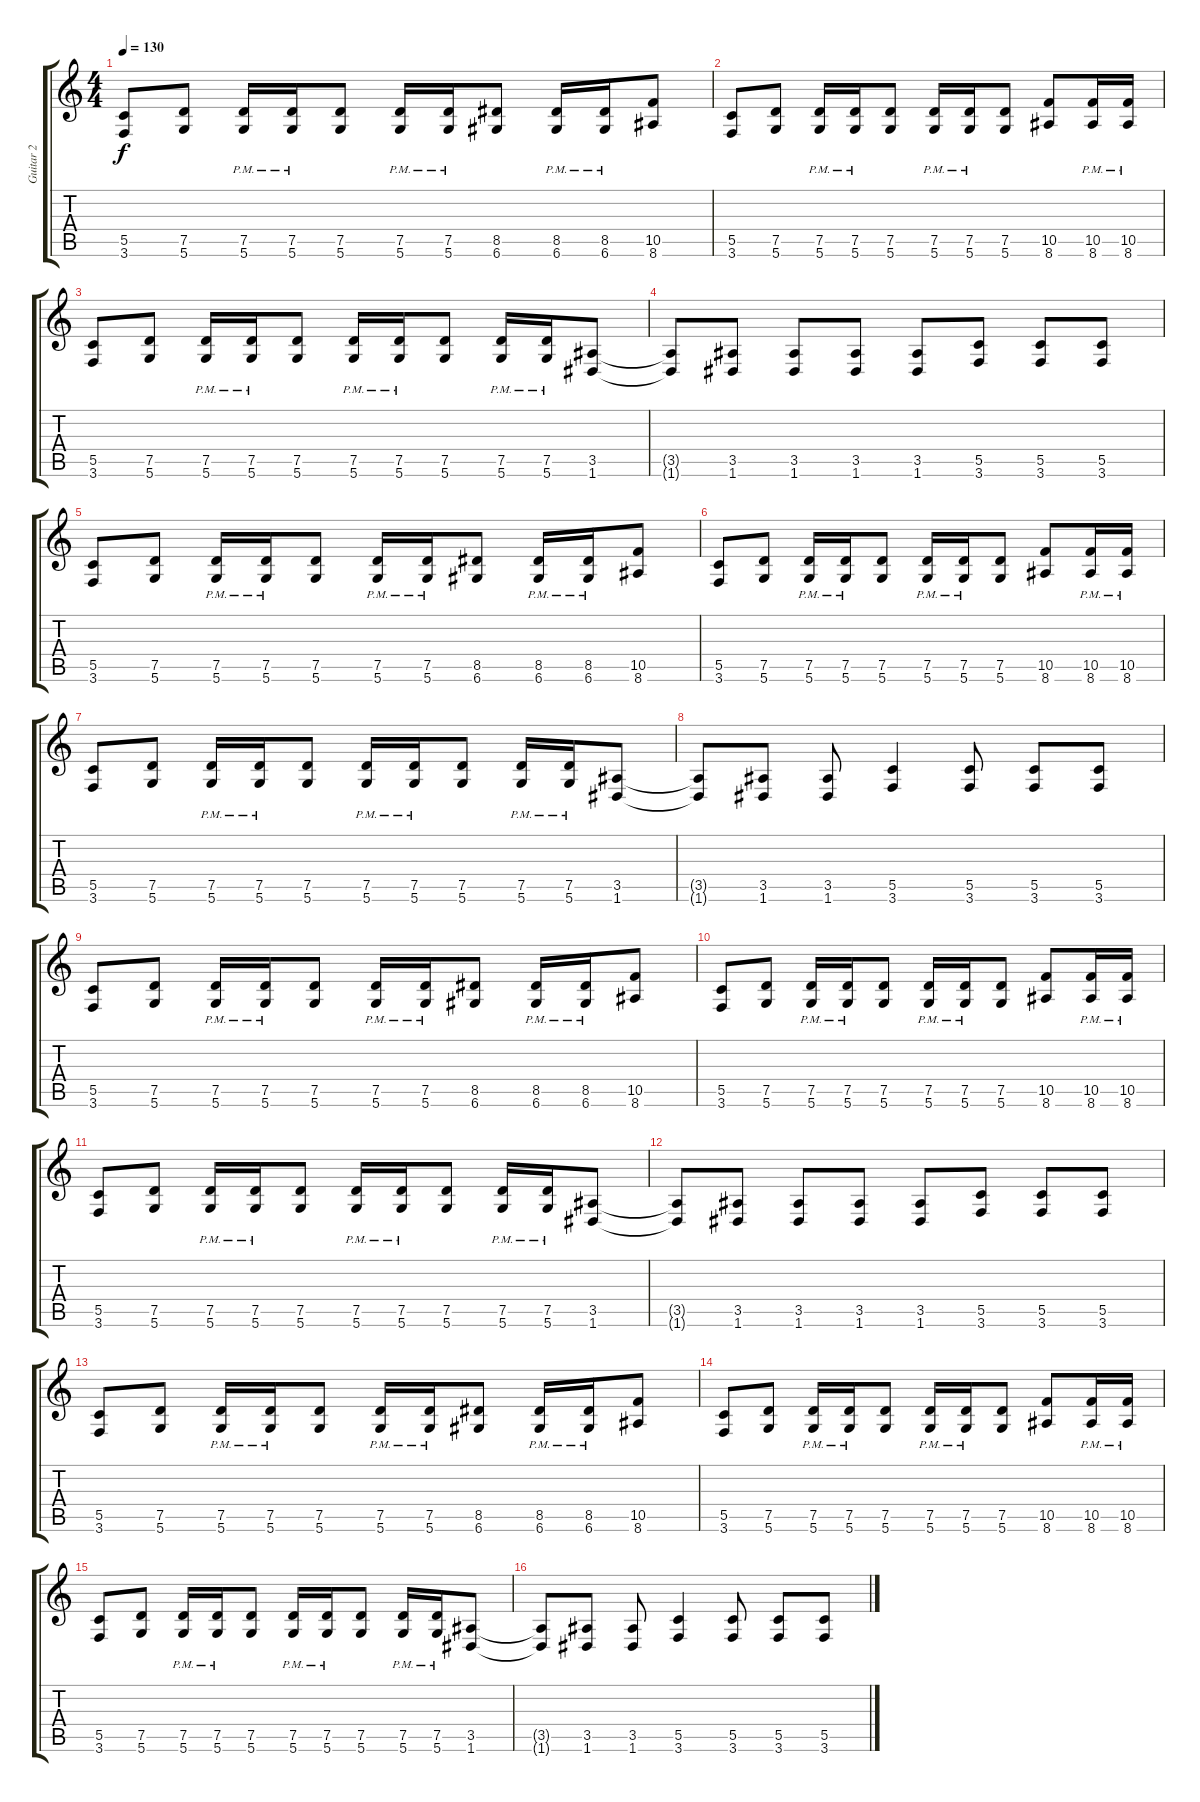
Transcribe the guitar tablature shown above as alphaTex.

\track ("Guitar 2" "Guitar 2") {instrument overdrivenguitar}
\staff {score tabs}
\tuning (D4 A3 F3 C3 G2 D2) {hide}
\ts (4 4)
\tempo 130
\clef g2
\ks c
(5.5 3.6).8{dy f} (7.5 5.6).8 (7.5{pm} 5.6{pm}).16 (7.5{pm} 5.6{pm}).16 (7.5 5.6).8 (7.5{pm} 5.6{pm}).16 (7.5{pm} 5.6{pm}).16 (8.5 6.6).8 (8.5{pm} 6.6{pm}).16 (8.5{pm} 6.6{pm}).16 (10.5 8.6).8 |
(5.5 3.6).8 (7.5 5.6).8 (7.5{pm} 5.6{pm}).16 (7.5{pm} 5.6{pm}).16 (7.5 5.6).8 (7.5{pm} 5.6{pm}).16 (7.5{pm} 5.6{pm}).16 (7.5 5.6).8 (10.5 8.6).8 (10.5{pm} 8.6{pm}).16 (10.5{pm} 8.6{pm}).16 |
(5.5 3.6).8 (7.5 5.6).8 (7.5{pm} 5.6{pm}).16 (7.5{pm} 5.6{pm}).16 (7.5 5.6).8 (7.5{pm} 5.6{pm}).16 (7.5{pm} 5.6{pm}).16 (7.5 5.6).8 (7.5{pm} 5.6{pm}).16 (7.5{pm} 5.6{pm}).16 (3.5 1.6).8 |
(3.5{t} 1.6{t}).8 (3.5 1.6).8 (3.5 1.6).8 (3.5 1.6).8 (3.5 1.6).8 (5.5 3.6).8 (5.5 3.6).8 (5.5 3.6).8 |
(5.5 3.6).8 (7.5 5.6).8 (7.5{pm} 5.6{pm}).16 (7.5{pm} 5.6{pm}).16 (7.5 5.6).8 (7.5{pm} 5.6{pm}).16 (7.5{pm} 5.6{pm}).16 (8.5 6.6).8 (8.5{pm} 6.6{pm}).16 (8.5{pm} 6.6{pm}).16 (10.5 8.6).8 |
(5.5 3.6).8 (7.5 5.6).8 (7.5{pm} 5.6{pm}).16 (7.5{pm} 5.6{pm}).16 (7.5 5.6).8 (7.5{pm} 5.6{pm}).16 (7.5{pm} 5.6{pm}).16 (7.5 5.6).8 (10.5 8.6).8 (10.5{pm} 8.6{pm}).16 (10.5{pm} 8.6{pm}).16 |
(5.5 3.6).8 (7.5 5.6).8 (7.5{pm} 5.6{pm}).16 (7.5{pm} 5.6{pm}).16 (7.5 5.6).8 (7.5{pm} 5.6{pm}).16 (7.5{pm} 5.6{pm}).16 (7.5 5.6).8 (7.5{pm} 5.6{pm}).16 (7.5{pm} 5.6{pm}).16 (3.5 1.6).8 |
(3.5{t} 1.6{t}).8 (3.5 1.6).8 (3.5 1.6).8 (5.5 3.6).4 (5.5 3.6).8 (5.5 3.6).8 (5.5 3.6).8 |
(5.5 3.6).8 (7.5 5.6).8 (7.5{pm} 5.6{pm}).16 (7.5{pm} 5.6{pm}).16 (7.5 5.6).8 (7.5{pm} 5.6{pm}).16 (7.5{pm} 5.6{pm}).16 (8.5 6.6).8 (8.5{pm} 6.6{pm}).16 (8.5{pm} 6.6{pm}).16 (10.5 8.6).8 |
(5.5 3.6).8 (7.5 5.6).8 (7.5{pm} 5.6{pm}).16 (7.5{pm} 5.6{pm}).16 (7.5 5.6).8 (7.5{pm} 5.6{pm}).16 (7.5{pm} 5.6{pm}).16 (7.5 5.6).8 (10.5 8.6).8 (10.5{pm} 8.6{pm}).16 (10.5{pm} 8.6{pm}).16 |
(5.5 3.6).8 (7.5 5.6).8 (7.5{pm} 5.6{pm}).16 (7.5{pm} 5.6{pm}).16 (7.5 5.6).8 (7.5{pm} 5.6{pm}).16 (7.5{pm} 5.6{pm}).16 (7.5 5.6).8 (7.5{pm} 5.6{pm}).16 (7.5{pm} 5.6{pm}).16 (3.5 1.6).8 |
(3.5{t} 1.6{t}).8 (3.5 1.6).8 (3.5 1.6).8 (3.5 1.6).8 (3.5 1.6).8 (5.5 3.6).8 (5.5 3.6).8 (5.5 3.6).8 |
(5.5 3.6).8 (7.5 5.6).8 (7.5{pm} 5.6{pm}).16 (7.5{pm} 5.6{pm}).16 (7.5 5.6).8 (7.5{pm} 5.6{pm}).16 (7.5{pm} 5.6{pm}).16 (8.5 6.6).8 (8.5{pm} 6.6{pm}).16 (8.5{pm} 6.6{pm}).16 (10.5 8.6).8 |
(5.5 3.6).8 (7.5 5.6).8 (7.5{pm} 5.6{pm}).16 (7.5{pm} 5.6{pm}).16 (7.5 5.6).8 (7.5{pm} 5.6{pm}).16 (7.5{pm} 5.6{pm}).16 (7.5 5.6).8 (10.5 8.6).8 (10.5{pm} 8.6{pm}).16 (10.5{pm} 8.6{pm}).16 |
(5.5 3.6).8 (7.5 5.6).8 (7.5{pm} 5.6{pm}).16 (7.5{pm} 5.6{pm}).16 (7.5 5.6).8 (7.5{pm} 5.6{pm}).16 (7.5{pm} 5.6{pm}).16 (7.5 5.6).8 (7.5{pm} 5.6{pm}).16 (7.5{pm} 5.6{pm}).16 (3.5 1.6).8 |
(3.5{t} 1.6{t}).8 (3.5 1.6).8 (3.5 1.6).8 (5.5 3.6).4 (5.5 3.6).8 (5.5 3.6).8 (5.5 3.6).8
